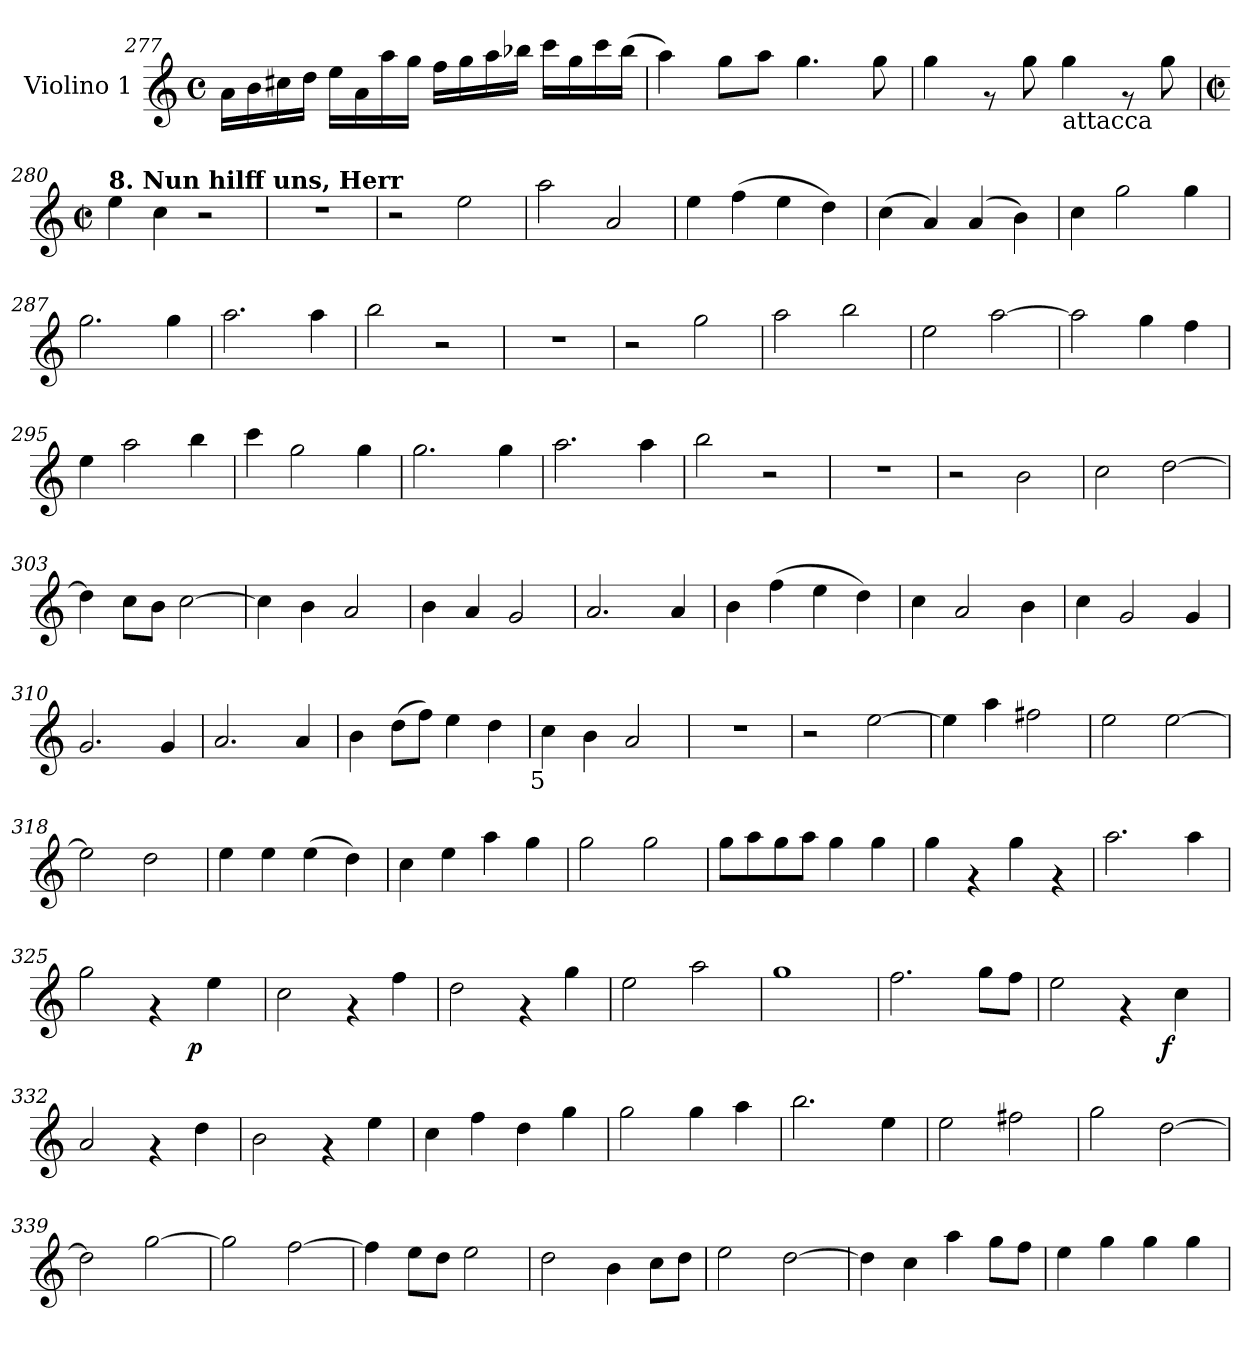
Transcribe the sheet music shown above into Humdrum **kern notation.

**kern	**dynam
*part1	*part1
*staff1	*staff1
*I"Violino 1	*
*I'Violino 1	*
*clefG2	*
*k[]	*
*C:	*
*M4/4	*
*met(c)	*
=277	=277
16a\LL	.
16b\	.
16cc#X\	.
16dd\JJ	.
16ee\LL	.
16a\	.
16aa\	.
16gg\JJ	.
16ff\LL	.
16gg\	.
16aa\	.
16bb-X\JJ	.
16ccc\LL	.
16gg\	.
16ccc\	.
(<16bb-\JJ	.
=278	=278
4aa\)	.
8gg\L	.
8aa\J	.
4.gg\	.
8gg\	.
=279	=279
4gg\	.
8rf	.
8gg\	.
!LO:TX:b:t=attacca	!
4gg\	.
8rf	.
8gg\	.
!!LO:LB:g=z
=280	=280
*M2/2	*
*met(c|)	*
!LO:TX:a:B:t=8. Nun hilff uns, Herr	!
4ee\	.
4cc\	.
2r	.
=281	=281
1r	.
=282	=282
2r	.
2ee\	.
=283	=283
2aa\	.
2a/	.
=284	=284
4ee\	.
(>4ff\	.
4ee\	.
4dd\)	.
=285	=285
(>4cc\	.
4a/)	.
(4a/	.
4b\)	.
=286	=286
4cc\	.
2gg\	.
4gg\	.
=287	=287
2.gg\	.
4gg\	.
=288	=288
2.aa\	.
4aa\	.
=289	=289
2bb\	.
2r	.
=290	=290
1r	.
!!LO:LB:g=z
=291	=291
2r	.
2gg\	.
=292	=292
2aa\	.
2bb\	.
=293	=293
2ee\	.
[>2aa\	.
=294	=294
2aa\]	.
4gg\	.
4ff\	.
=295	=295
4ee\	.
2aa\	.
4bb\	.
=296	=296
4ccc\	.
2gg\	.
4gg\	.
=297	=297
2.gg\	.
4gg\	.
=298	=298
2.aa\	.
4aa\	.
=299	=299
2bb\	.
2r	.
=300	=300
1r	.
=301	=301
2r	.
2b\	.
=302	=302
2cc\	.
[<2dd\	.
!!LO:PB:g=z
=303	=303
4dd\]	.
8cc\L	.
8b\J	.
[>2cc\	.
=304	=304
4cc\]	.
4b\	.
2a/	.
=305	=305
4b\	.
4a/	.
2g/	.
=306	=306
2.a/	.
4a/	.
=307	=307
4b\	.
(>4ff\	.
4ee\	.
4dd\)	.
=308	=308
4cc\	.
2a/	.
4b\	.
=309	=309
4cc\	.
2g/	.
4g/	.
=310	=310
2.g/	.
4g/	.
=311	=311
2.a/	.
4a/	.
=312	=312
4b\	.
(>8dd\L	.
8ff\J)	.
4ee\	.
4dd\	.
!LO:TX:b:t=5	!
!!LO:LB:g=z
=313	=313
4cc\	.
4b\	.
2a/	.
=314	=314
1r	.
=315	=315
2r	.
[>2ee\	.
=316	=316
4ee\]	.
4aa\	.
2ff#X\	.
=317	=317
2ee\	.
[>2ee\	.
=318	=318
2ee\]	.
2dd\	.
=319	=319
4ee\	.
4ee\	.
(>4ee\	.
4dd\)	.
=320	=320
4cc\	.
4ee\	.
4aa\	.
4gg\	.
=321	=321
2gg\	.
2gg\	.
=322	=322
8gg\L	.
8aa\	.
8gg\	.
8aa\J	.
4gg\	.
4gg\	.
!!LO:LB:g=z
=323	=323
4gg\	.
4rf	.
4gg\	.
4rf	.
=324	=324
2.aa\	.
4aa\	.
=325	=325
*^	*
2gg\	2ryy	.
4rf	8.ryy	.
!	!	!LO:DY:b
.	4ryy	p
4ee\	.	.
.	16ryy	.
*v	*v	*
=326	=326
2cc\	.
4rf	.
4ff\	.
=327	=327
2dd\	.
4rf	.
4gg\	.
=328	=328
2ee\	.
2aa\	.
=329	=329
1gg	.
=330	=330
2.ff\	.
8gg\L	.
8ff\J	.
=331	=331
*^	*
2ee\	2ryy	.
4rf	8..ryy	.
!	!	!LO:DY:b
.	4ryy	f
4cc\	.	.
.	32ryy	.
*v	*v	*
=332	=332
2a/	.
4rf	.
4dd\	.
=333	=333
2b\	.
4rf	.
4ee\	.
!!LO:LB:g=z
=334	=334
4cc\	.
4ff\	.
4dd\	.
4gg\	.
=335	=335
2gg\	.
4gg\	.
4aa\	.
=336	=336
2.bb\	.
4ee\	.
=337	=337
2ee\	.
2ff#X\	.
=338	=338
2gg\	.
[>2dd\	.
=339	=339
2dd\]	.
[>2gg\	.
=340	=340
2gg\]	.
[>2ff\	.
=341	=341
4ff\]	.
8ee\L	.
8dd\J	.
2ee\	.
=342	=342
2dd\	.
4b\	.
8cc\L	.
8dd\J	.
=343	=343
2ee\	.
[>2dd\	.
=344	=344
4dd\]	.
4cc\	.
4aa\	.
8gg\L	.
8ff\J	.
!!LO:LB:g=z
=345	=345
4ee\	.
4gg\	.
4gg\	.
4gg\	.
=	=
*-	*-
